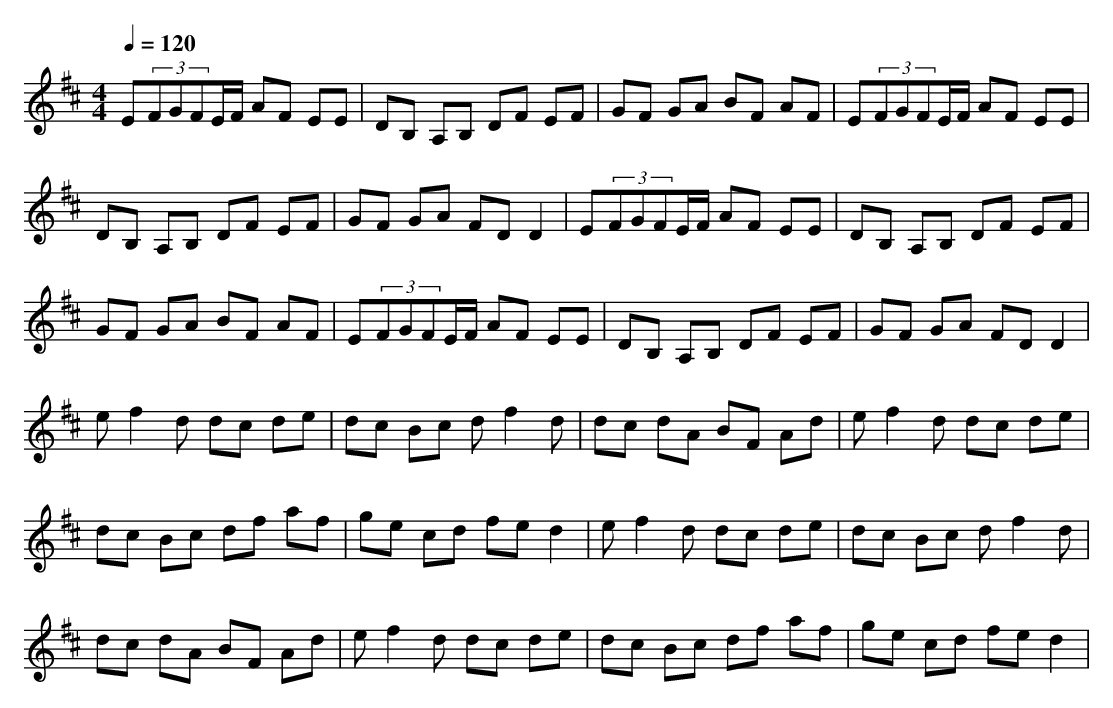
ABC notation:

X:1
T:
M: 4/4
L: 1/8
Q:1/4=120
K:D % 2 sharps
E(3FGFE/2F/2 AF EE|DB, A,B, DF EF|GF GA BF AF|E(3FGFE/2F/2 AF EE|
DB, A,B, DF EF|GF GA FD D2|E(3FGFE/2F/2 AF EE|DB, A,B, DF EF|
GF GA BF AF|E(3FGFE/2F/2 AF EE|DB, A,B, DF EF|GF GA FD D2|
ef2d dc de|dc Bc df2d|dc dA BF Ad|ef2d dc de|
dc Bc df af|ge cd fe d2|ef2d dc de|dc Bc df2d|
dc dA BF Ad|ef2d dc de|dc Bc df af|ge cd fe d2|
